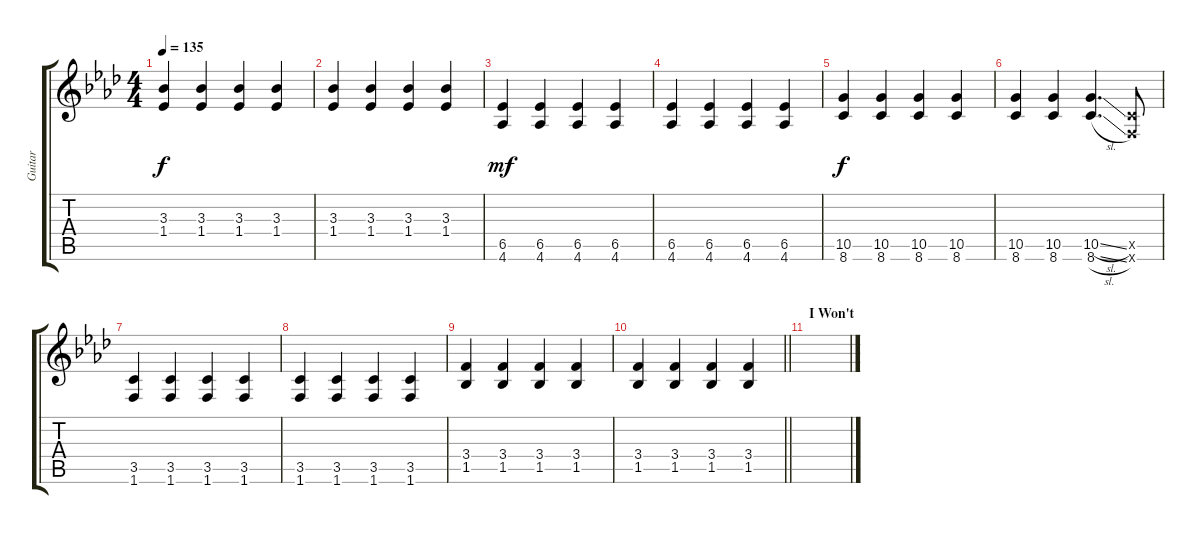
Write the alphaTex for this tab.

\track ("Guitar" "Guitar") {instrument distortionguitar}
\staff {score tabs}
\tuning (E4 B3 G3 D3 A2 E2) {hide}
\ts (4 4)
\tempo 135
\clef g2
\ks ab
(3.3 1.4).4{dy f} (3.3 1.4).4 (3.3 1.4).4 (3.3 1.4).4 |
(3.3 1.4).4 (3.3 1.4).4 (3.3 1.4).4 (3.3 1.4).4 |
(6.5 4.6).4{dy mf} (6.5 4.6).4 (6.5 4.6).4 (6.5 4.6).4 |
(6.5 4.6).4 (6.5 4.6).4 (6.5 4.6).4 (6.5 4.6).4 |
(10.5 8.6).4{dy f} (10.5 8.6).4 (10.5 8.6).4 (10.5 8.6).4 |
(10.5 8.6).4 (10.5 8.6).4 (10.5{sl} 8.6{sl}).4{d volume 16} (3.5{x} 1.6{x}).8 |
(3.5 1.6).4{volume 12} (3.5 1.6).4 (3.5 1.6).4 (3.5 1.6).4 |
(3.5 1.6).4 (3.5 1.6).4 (3.5 1.6).4 (3.5 1.6).4 |
(3.4 1.5).4 (3.4 1.5).4 (3.4 1.5).4 (3.4 1.5).4 |
\barLineRight lightlight
(3.4 1.5).4 (3.4 1.5).4 (3.4 1.5).4 (3.4 1.5).4 |
\section ("" "I Won't")
